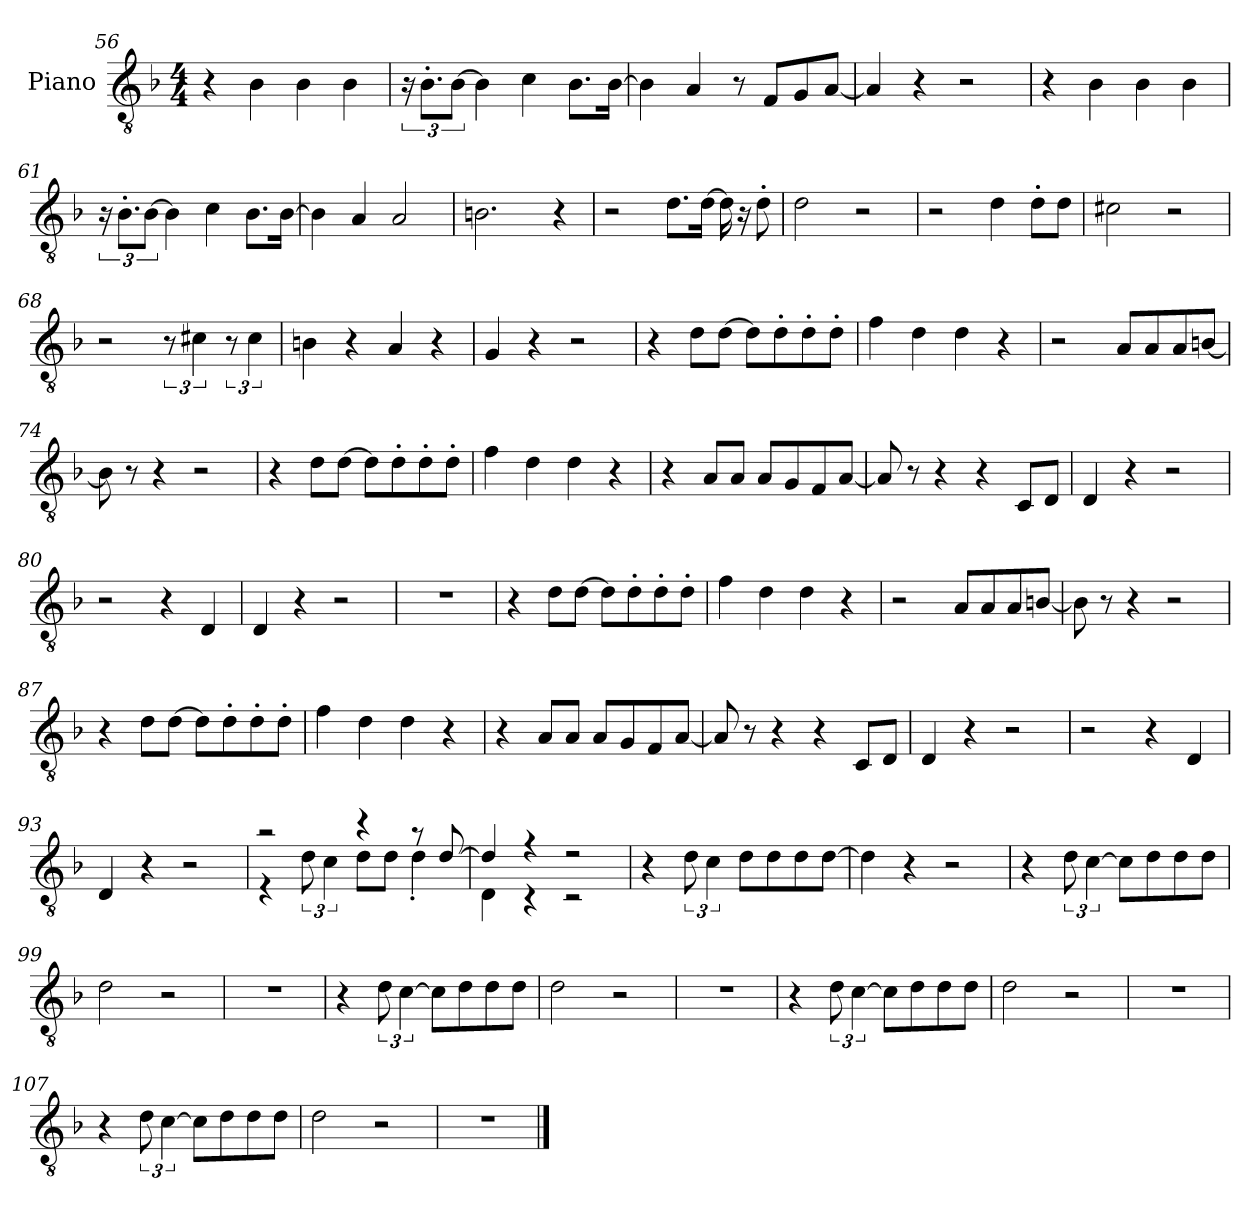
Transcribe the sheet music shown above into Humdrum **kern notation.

**kern
*part1
*staff1
*I"Piano
*I'Pno.
*clefGv2
*k[b-]
*M4/4
=56
4r
4B-\
4B-\
4B-\
!!LO:LB:g=z
=57
24r
12.B-'\L
[12B-\J
4B-\]
4c\
8.B-\L
[16B-\Jk
=58
4B-\]
4A/
8r
8F/L
8G/
[8A/J
=59
4A/]
4r
2r
=60
4r
4B-\
4B-\
4B-\
=61
24r
12.B-'\L
[12B-\J
4B-\]
4c\
8.B-\L
[16B-\Jk
=62
4B-\]
4A/
2A/
=63
2.Bn\
4r
=64
2r
8.d\L
[16d\Jk
16d\]
16r
8d'\
=65
2d\
2r
!!LO:LB:g=z
=66
2r
4d\
8d'\L
8d\J
=67
2c#X\
2r
=68
2r
12r
6c#X\
12r
6c#\
=69
4Bn\
4r
4A/
4r
=70
4G/
4r
2r
=71
4r
8d\L
[8d\J
8d\L]
8d'\
8d'\
8d'\J
=72
4f\
4d\
4d\
4r
=73
2r
8A/L
8A/
8A/
[8Bn/J
=74
8B\]
8r
4r
2r
!!LO:LB:g=z
=75
4r
8d\L
[8d\J
8d\L]
8d'\
8d'\
8d'\J
=76
4f\
4d\
4d\
4r
=77
4r
8A/L
8A/J
8A/L
8G/
8F/
[8A/J
=78
8A/]
8r
4r
4r
8C/L
8D/J
=79
4D/
4r
2r
=80
2r
4r
4D/
=81
4D/
4r
2r
=82
1r
=83
4r
8d\L
[8d\J
8d\L]
8d'\
8d'\
8d'\J
!!LO:LB:g=z
=84
4f\
4d\
4d\
4r
=85
2r
8A/L
8A/
8A/
[8Bn/J
=86
8B\]
8r
4r
2r
=87
4r
8d\L
[8d\J
8d\L]
8d'\
8d'\
8d'\J
=88
4f\
4d\
4d\
4r
=89
4r
8A/L
8A/J
8A/L
8G/
8F/
[8A/J
=90
8A/]
8r
4r
4r
8C/L
8D/J
=91
4D/
4r
2r
!!LO:PB:g=z
=92
2r
4r
4D/
=93
4D/
4r
2r
=94
*^
2r	4r
.	12d\
.	6c\
4r	8d\L
.	8d\J
8r	4d'\
[8d/	.
=95	=95
4d/]	4D\
4r	4r
2r	2r
*v	*v
=96
4r
12d\
6c\
8d\L
8d\
8d\
[8d\J
=97
4d\]
4r
2r
=98
4r
12d\
[6c\
8c\L]
8d\
8d\
8d\J
=99
2d\
2r
=100
1r
!!LO:LB:g=z
=101
4r
12d\
[6c\
8c\L]
8d\
8d\
8d\J
=102
2d\
2r
=103
1r
=104
4r
12d\
[6c\
8c\L]
8d\
8d\
8d\J
=105
2d\
2r
=106
1r
=107
4r
12d\
[6c\
8c\L]
8d\
8d\
8d\J
=108
2d\
2r
=109
1r
==
*-
